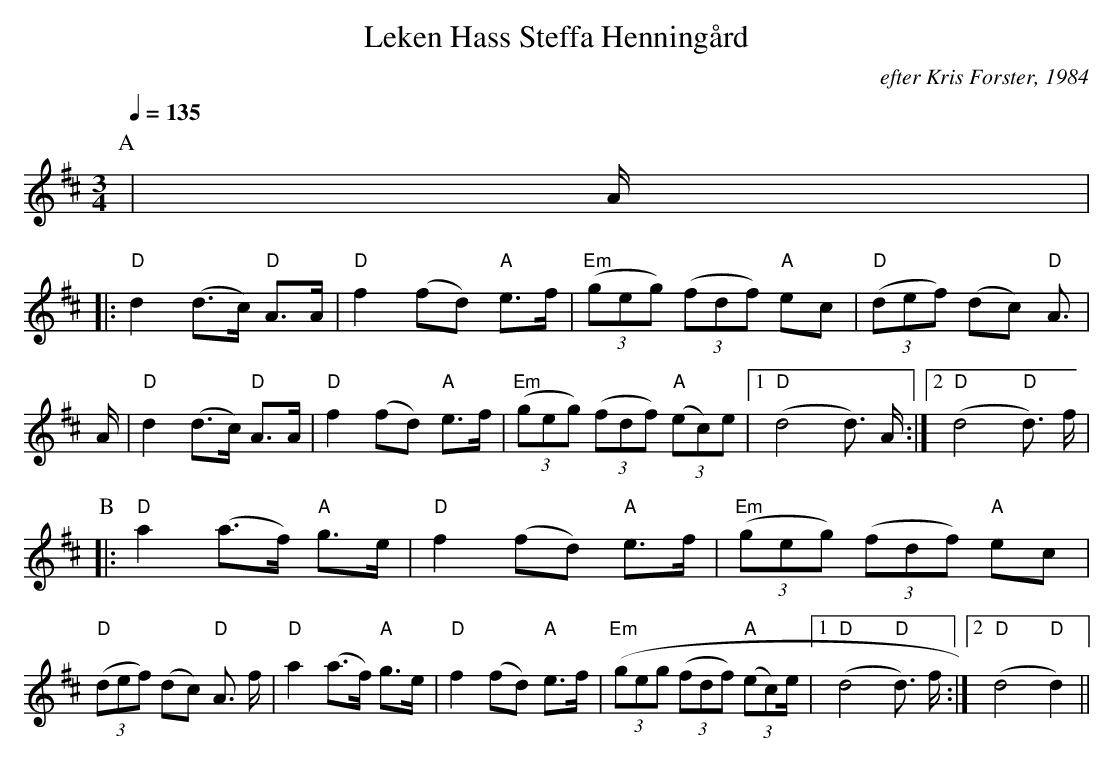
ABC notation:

X:1
T:Leken Hass Steffa Henningård
C:efter Kris Forster, 1984
M:3/4
L:1/16
Q:1/4=135
K:D
P:A
|A|
|:"D"d4 (d3c) "D"A3A|"D"f4 (f2d2) "A"e3f\
|"Em"(3(g2e2g2) (3(f2d2f2) "A"e2c2 |"D"(3(d2e2f2) (d2c2) "D"A3\
|A\
|"D"d4 (d3c) "D"A3A|"D"f4 (f2d2) "A"e3f\
|"Em"(3(g2e2g2) (3(f2d2f2) "A"(3(e2c2)e2|1 ("D"d8 d3) A:|2 ("D"d8 "D"d3) f|
P:B
|: "D"a4 (a3f) "A"g3e|"D"f4 (f2d2) "A"e3f\
|"Em"(3(g2e2g2) (3(f2d2f2) "A"e2c2|"D"(3(d2e2f2) (d2c2) "D"A3 f\
|"D"a4 (a3f) "A"g3e|"D"f4 (f2d2) "A"e3f\
|"Em"(3(g2e2g2 (3(f2d2f2) "A"(3(e2c2)e|1 ("D"d8 "D"d3) f :|2 ("D"d8 "D"d4)||
